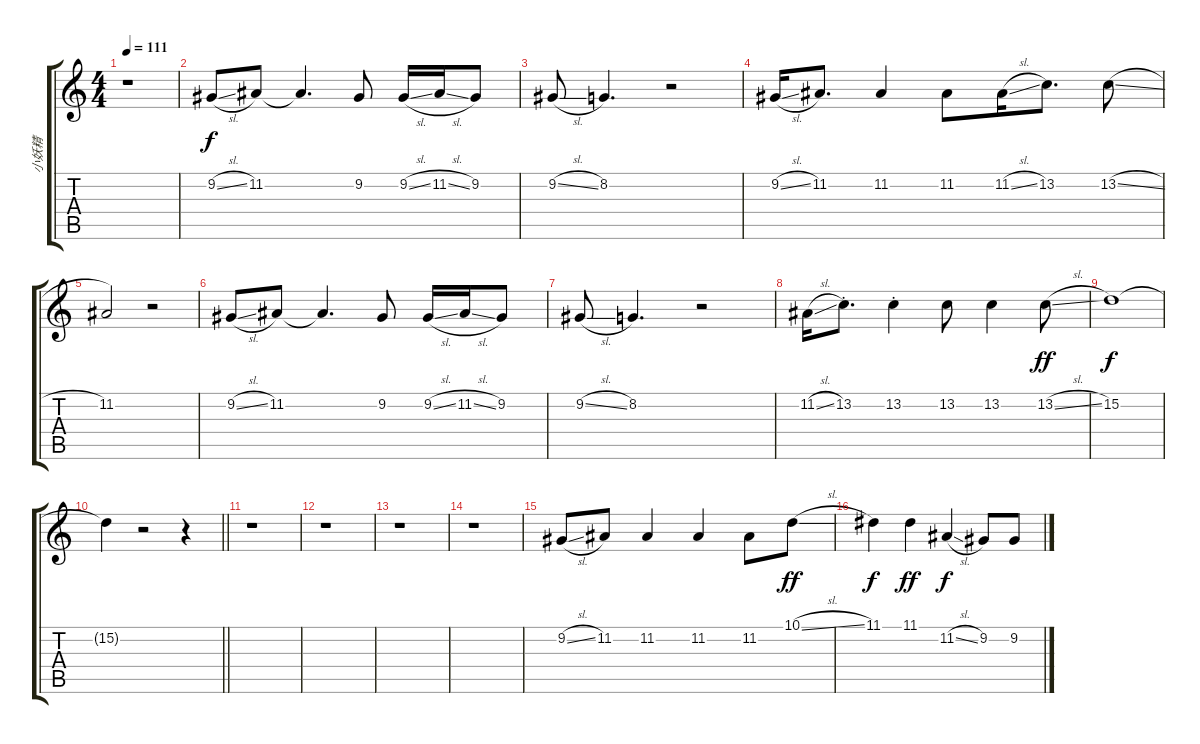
\track ("小妖精" "小妖精") {instrument voiceoohs}
\staff {score tabs}
\tuning (E4 B3 G3 D3 A2 E2) {hide}
\ts (4 4)
\tempo 111
\clef g2
\ks c
r.1{dy f} |
9.2{sl}.8{volume 9} 11.2.8 11.2{t}.4{d} 9.2.8 9.2{sl}.16 11.2{sl}.16 9.2.8 |
9.2{sl}.8 8.2.4{d} r.2 |
9.2{sl}.16 11.2.8{d} 11.2.4 11.2.8 11.2{sl}.16 13.2.8{d} 13.2{sl}.8 |
11.2.2 r.2 |
9.2{sl}.8 11.2.8 11.2{t}.4{d} 9.2.8 9.2{sl}.16 11.2{sl}.16 9.2.8 |
9.2{sl}.8 8.2.4{d} r.2 |
11.2{sl}.16 13.2{st}.8{d} 13.2{st}.4 13.2.8 13.2.4 13.2{sl}.8{dy ff} |
15.2.1{dy f} |
\barLineRight lightlight
15.2{t}.4{volume 0} r.2 r.4 |
r.1{volume 10} |
r.1 |
r.1 |
r.1 |
9.2{sl}.8 11.2.8 11.2.4 11.2.4 11.2.8 10.1{sl}.8{dy ff} |
11.1.4{dy f} 11.1.4{dy ff} 11.2{sl}.4{dy f} 9.2.8 9.2{sl}.8
